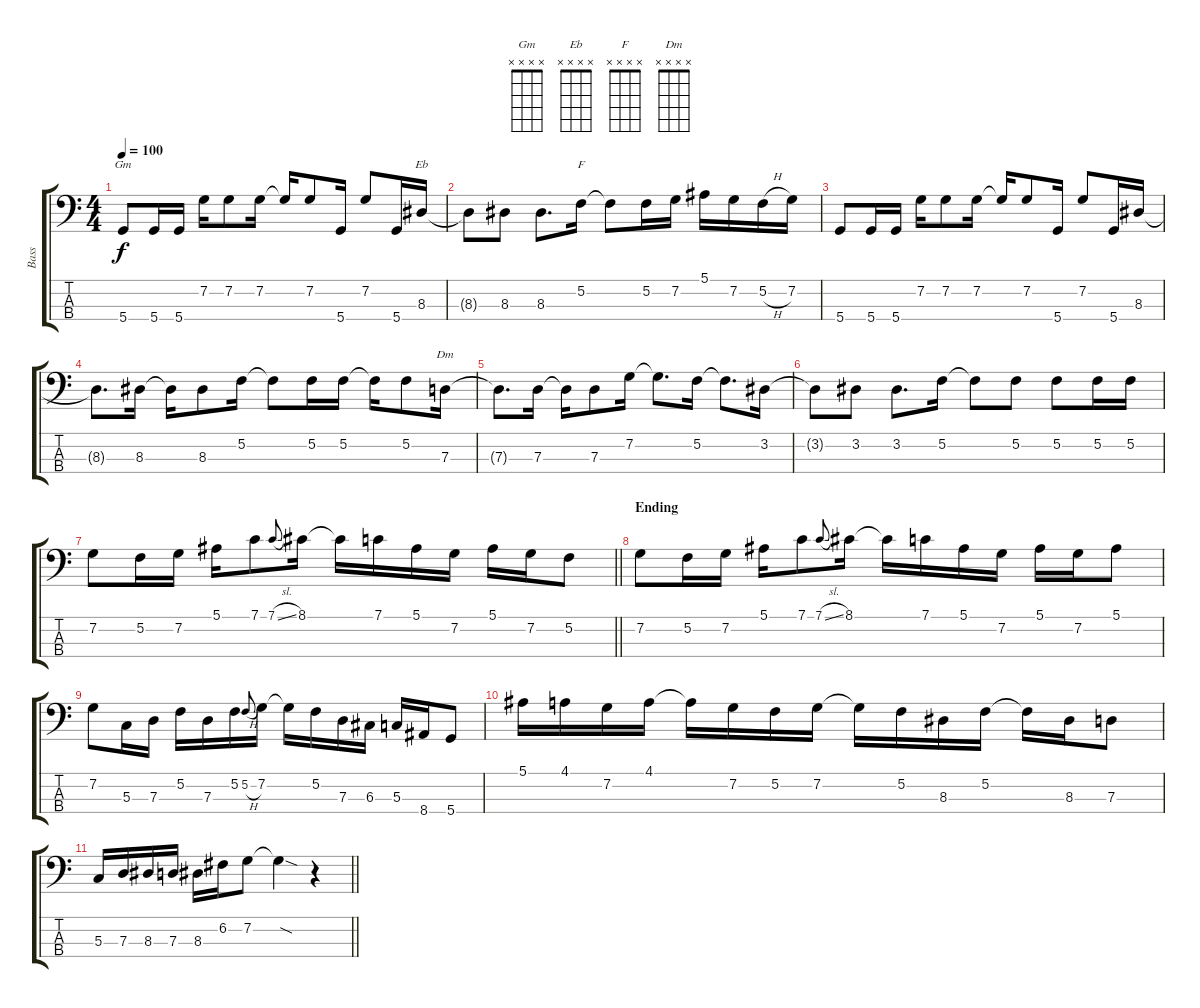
\track ("Bass" "Bass") {instrument electricbasspick}
\staff {score tabs}
\tuning (F2 C2 G1 D1) {hide}
\chord ("Gm" x x x x)
\chord ("Eb" x x x x)
\chord ("F" x x x x)
\chord ("Dm" x x x x)
\ts (4 4)
\tempo 100
\clef f4
\ks c
5.4.8{ch "Gm" dy f} 5.4.16 5.4.16 7.2.16 7.2.8 7.2.16 7.2{t}.16 7.2.8 5.4.16 7.2.8 5.4.16 8.3.16{ch "Eb"} |
8.3{t}.8 8.3.8 8.3.8{d} 5.2.16{ch "F"} 5.2{t}.8 5.2.16 7.2.16 5.1.16 7.2.16 5.2{h}.16 7.2.16 |
5.4.8 5.4.16 5.4.16 7.2.16 7.2.8 7.2.16 7.2{t}.16 7.2.8 5.4.16 7.2.8 5.4.16 8.3.16 |
8.3{t}.8{d} 8.3.16 8.3{t}.16 8.3.8 5.2.16 5.2{t}.8 5.2.16 5.2.16 5.2{t}.16 5.2.8 7.3.16{ch "Dm"} |
7.3{t}.8{d} 7.3.16 7.3{t}.16 7.3.8 7.2.16 7.2{t}.8{d} 5.2.16 5.2{t}.8{d} 3.2.16 |
3.2{t}.8 3.2.8 3.2.8{d} 5.2.16 5.2{t}.8 5.2.8 5.2.8 5.2.16 5.2.16 |
\barLineRight lightlight
7.2.8 5.2.16 7.2.16 5.1.16 7.1.8 7.1{sl}.8{gr onbeat} 8.1.16 8.1{t}.16 7.1.16 5.1.16 7.2.16 5.1.16 7.2.16 5.2.8 |
\section ("" "Ending")
7.2.8 5.2.16 7.2.16 5.1.16 7.1.8 7.1{sl}.8{gr onbeat} 8.1.16 8.1{t}.16 7.1.16 5.1.16 7.2.16 5.1.16 7.2.16 5.1.8 |
7.2.8 5.3.16 7.3.16 5.2.16 7.3.16 5.2.16 5.2{h}.8{gr onbeat} 7.2.16 7.2{t}.16 5.2.16 7.3.16 6.3.16 5.3.16 8.4.16 5.4.8 |
5.1.16 4.1.16 7.2.16 4.1.16 4.1{t}.16 7.2.16 5.2.16 7.2.16 7.2{t}.16 5.2.16 8.3.16 5.2.16 5.2{t}.16 8.3.16 7.3.8 |
\barLineRight lightlight
5.3.16 7.3.16 8.3.16 7.3.16 8.3.16 6.2.16 7.2.8 7.2{sod t}.4 r.4
